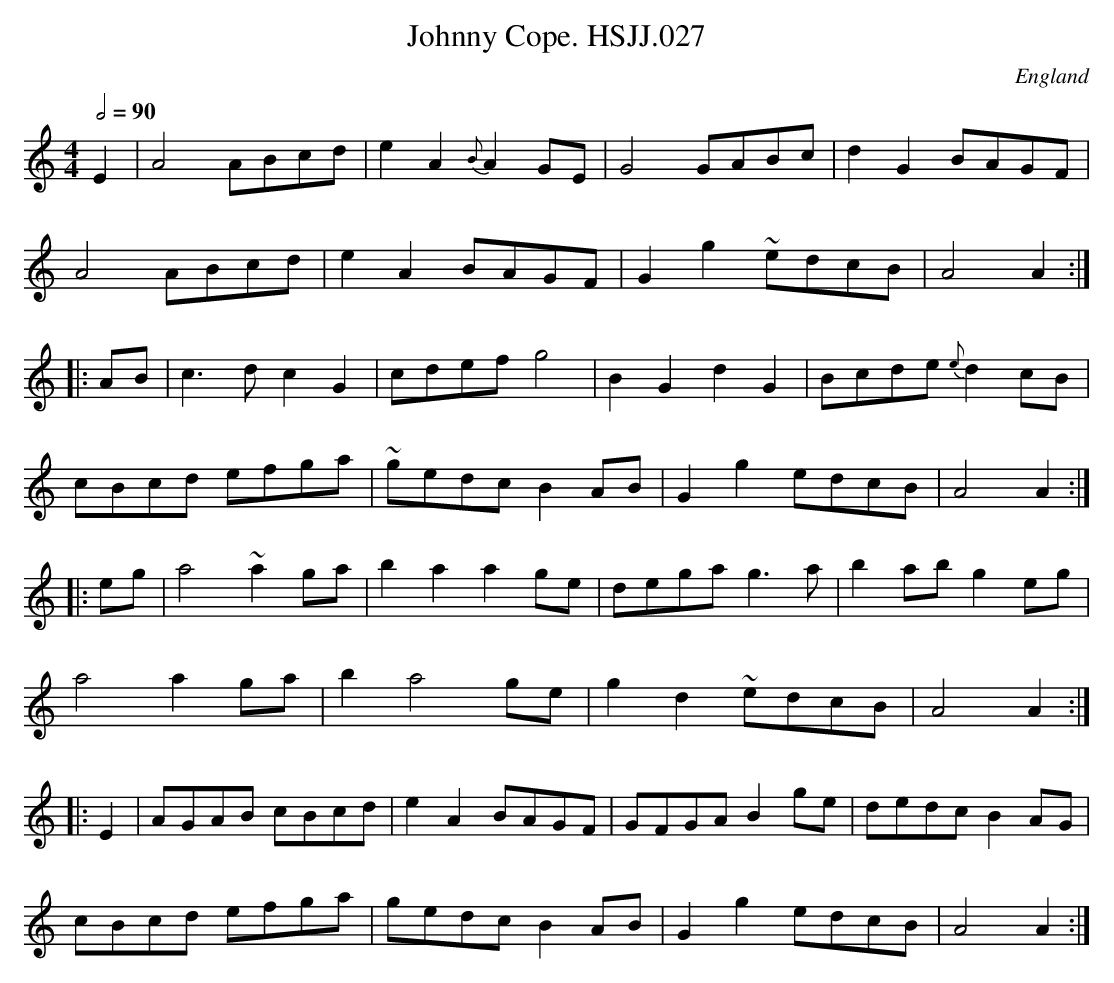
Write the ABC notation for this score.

X:1
T:Johnny Cope. HSJJ.027
M:4/4
L:1/8
Q:1/2=90
O:England
K:C
E2|A4ABcd|e2A2{B}A2GE|G4GABc|d2G2BAGF|
A4ABcd|e2A2BAGF|G2g2~edcB|A4A2:|
|:AB|c3dc2G2|cdefg4|B2G2d2G2|Bcde {e}d2cB|
cBcd efga|~gedcB2AB|G2g2edcB|A4A2:|
|:eg|a4~a2g-a|b2a2a2ge|degag3a|b2abg2eg|
a4a2ga|b2a4ge|g2d2~edcB|A4A2:|
|:E2|AGAB cBcd|e2A2BAGF|GFGAB2ge|dedcB2AG|
cBcd efga|gedcB2AB|G2g2edcB|A4A2:|
